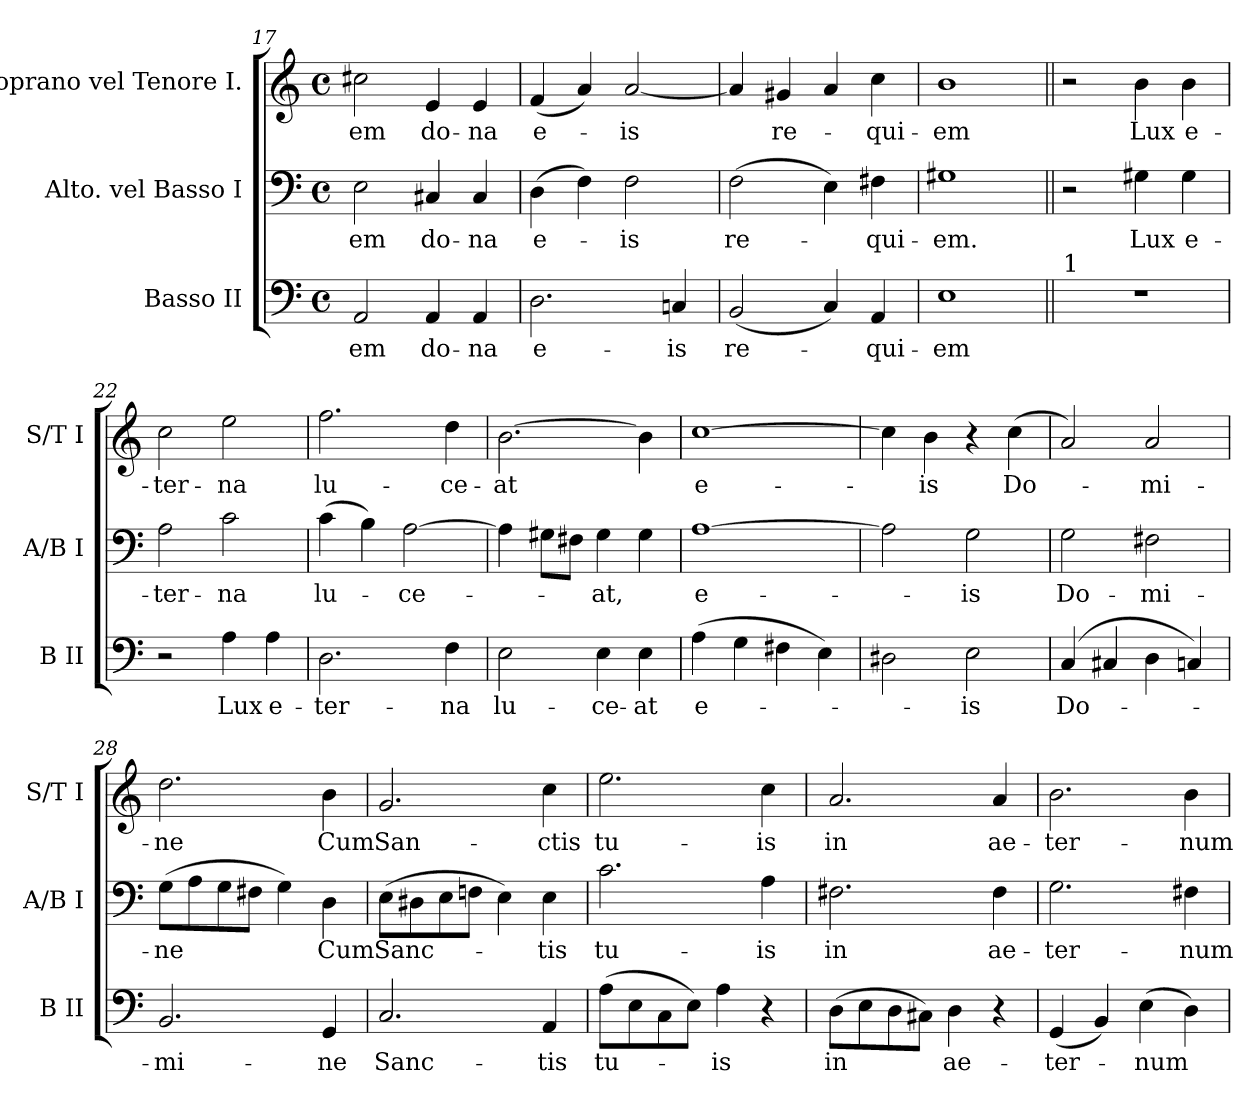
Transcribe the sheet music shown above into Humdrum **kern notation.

**kern	**text	**kern	**text	**kern	**text
*part3	*part3	*part2	*part2	*part1	*part1
*staff3	*staff3	*staff2	*staff2	*staff1	*staff1
*I"Basso II	*	*I"Alto. vel Basso I	*	*I"Soprano vel Tenore I.	*
*I'B II	*	*I'A/B I	*	*I'S/T I	*
*clefF4	*	*clefF4	*	*clefG2	*
*	*	*ITrd7c12	*	*ITrd7c12	*
*k[]	*	*k[]	*	*k[]	*
*a:	*	*a:	*	*a:	*
*M4/4	*	*M4/4	*	*M4/4	*
*met(c)	*	*met(c)	*	*met(c)	*
=17	=17	=17	=17	=17	=17
2AA/	-em	2EE\	-em	2c#X\	-em
4AA/	do-	4CC#X/	do-	4E/	do-
4AA/	-na	4CC#/	-na	4E/	-na
=18	=18	=18	=18	=18	=18
2.D\	e-	(4DD\	e-	(>4F/	e-
.	.	4FF\)	.	4A/)	.
.	.	2FF\	-is	[2A/	-is
4Cn/	-is	.	.	.	.
=19	=19	=19	=19	=19	=19
(>2BB/	re-	(2FF\	re-	4A/]	.
.	.	.	.	4G#X/	re-
4C/)	.	4EE\)	.	4A/	.
4AA/	-qui-	4FF#X\	-qui-	4c\	-qui-
=20	=20	=20	=20	=20	=20
1E	-em	1GG#X	-em.	1B	-em
=21||	=21||	=21||	=21||	=21||	=21||
!LO:TX:a:t=1	!	!	!	!	!
1r	.	2r	.	2r	.
.	.	4GG#X\	Lux	4B\	Lux
.	.	4GG#\	e-	4B\	e-
=22	=22	=22	=22	=22	=22
2r	.	2AA\	-ter-	2c\	-ter-
4A\	Lux	2C\	-na	2e\	-na
4A\	e-	.	.	.	.
=23	=23	=23	=23	=23	=23
2.D\	-ter-	(<4C\	lu-	2.f\	lu-
.	.	4BB\)	.	.	.
.	.	[2AA\	-ce-	.	.
4F\	-na	.	.	4d\	-ce-
=24	=24	=24	=24	=24	=24
2E\	lu-	4AA\]	.	[2.B\	-at
.	.	8GG#X\L	.	.	.
.	.	8FF#X\J	.	.	.
4E\	-ce-	4GG#\	-at,	.	.
4E\	-at	4GG#\	.	4B\]	.
=25	=25	=25	=25	=25	=25
(4A\	e-	[1AA	e-	[1c	e-
4G\	.	.	.	.	.
4F#X\	.	.	.	.	.
4E\)	.	.	.	.	.
=26	=26	=26	=26	=26	=26
2D#X\	.	2AA\]	.	4c\]	.
.	.	.	.	4B\	-is
2E\	is	2GG\	-is	4r	.
.	.	.	.	(4c\	Do-
=27	=27	=27	=27	=27	=27
(4C/	Do-	2GG\	Do-	2A/)	.
4C#X/	.	.	.	.	.
4D\	.	2FF#X\	-mi-	2A/	-mi-
4Cn/)	.	.	.	.	.
=28	=28	=28	=28	=28	=28
2.BB/	mi-	(8GG\L	-ne	2.d\	-ne
.	.	8AA\	.	.	.
.	.	8GG\	.	.	.
.	.	8FF#X\J	.	.	.
.	.	4GG\)	.	.	.
4GG/	-ne	4DD\	Cum	4B\	Cum
=29	=29	=29	=29	=29	=29
2.C/	Sanc-	(8EE\L	Sanc-	2.G/	San-
.	.	8DD#X\	.	.	.
.	.	8EE\	.	.	.
.	.	8FFn\J	.	.	.
.	.	4EE\)	.	.	.
4AA/	-tis	4EE\	-tis	4c\	-ctis
=30	=30	=30	=30	=30	=30
(8A\L	tu-	2.C\	tu-	2.e\	tu-
8E\	.	.	.	.	.
8C\	.	.	.	.	.
8E\J)	.	.	.	.	.
4A\	-is	.	.	.	.
4r	.	4AA\	-is	4c\	-is
=31	=31	=31	=31	=31	=31
(8D\L	in	2.FF#X\	in	2.A/	in
8E\	.	.	.	.	.
8D\	.	.	.	.	.
8C#X\J)	.	.	.	.	.
4D\	ae-	.	.	.	.
4r	.	4FF#\	ae-	4A/	ae-
=32	=32	=32	=32	=32	=32
(>4GG/	-ter-	2.GG\	-ter-	2.B\	-ter-
4BB/)	.	.	.	.	.
(4E\	-num	.	.	.	.
4D\)	.	4FF#X\	-num	4B\	-num
=	=	=	=	=	=
*-	*-	*-	*-	*-	*-
